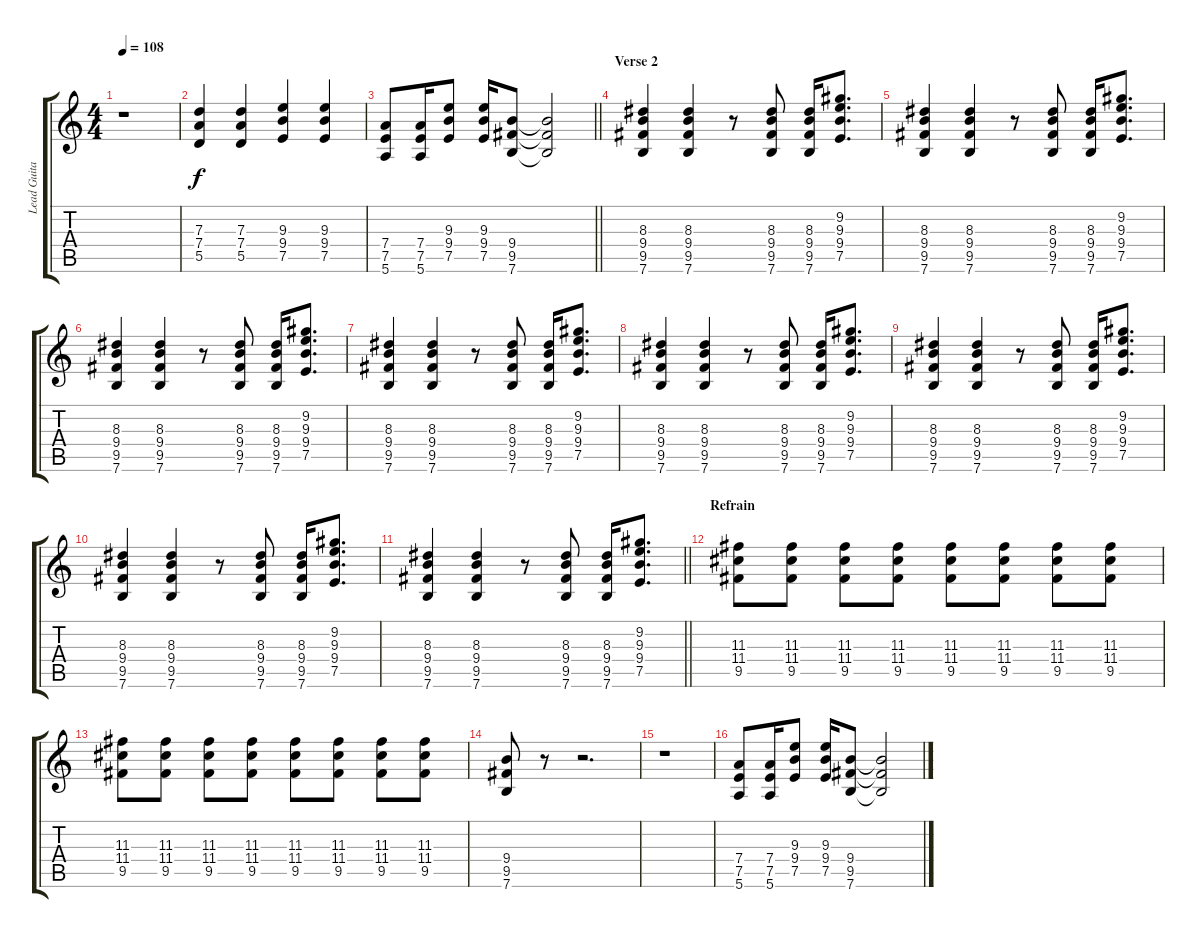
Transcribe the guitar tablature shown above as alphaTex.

\track ("Lead Guitar" "Lead Guita") {instrument distortionguitar}
\staff {score tabs}
\tuning (E4 B3 G3 D3 A2 E2) {hide}
\ts (4 4)
\tempo 108
\clef g2
\ks c
r.1{dy f} |
(7.3 7.4 5.5).4 (7.3 7.4 5.5).4 (9.3 9.4 7.5).4 (9.3 9.4 7.5).4 |
\barLineRight lightlight
(7.4 7.5 5.6).8 (7.4 7.5 5.6).16 (9.3 9.4 7.5).8 (9.3 9.4 7.5).16 (9.4 9.5 7.6).8 (9.4{t} 9.5{t} 7.6{t}).2 |
\section ("" "Verse 2")
(8.3 9.4 9.5 7.6).4 (8.3 9.4 9.5 7.6).4 r.8 (8.3 9.4 9.5 7.6).8 (8.3 9.4 9.5 7.6).16 (9.2 9.3 9.4 7.5).8{d} |
(8.3 9.4 9.5 7.6).4 (8.3 9.4 9.5 7.6).4 r.8 (8.3 9.4 9.5 7.6).8 (8.3 9.4 9.5 7.6).16 (9.2 9.3 9.4 7.5).8{d} |
(8.3 9.4 9.5 7.6).4 (8.3 9.4 9.5 7.6).4 r.8 (8.3 9.4 9.5 7.6).8 (8.3 9.4 9.5 7.6).16 (9.2 9.3 9.4 7.5).8{d} |
(8.3 9.4 9.5 7.6).4 (8.3 9.4 9.5 7.6).4 r.8 (8.3 9.4 9.5 7.6).8 (8.3 9.4 9.5 7.6).16 (9.2 9.3 9.4 7.5).8{d} |
(8.3 9.4 9.5 7.6).4 (8.3 9.4 9.5 7.6).4 r.8 (8.3 9.4 9.5 7.6).8 (8.3 9.4 9.5 7.6).16 (9.2 9.3 9.4 7.5).8{d} |
(8.3 9.4 9.5 7.6).4 (8.3 9.4 9.5 7.6).4 r.8 (8.3 9.4 9.5 7.6).8 (8.3 9.4 9.5 7.6).16 (9.2 9.3 9.4 7.5).8{d} |
(8.3 9.4 9.5 7.6).4 (8.3 9.4 9.5 7.6).4 r.8 (8.3 9.4 9.5 7.6).8 (8.3 9.4 9.5 7.6).16 (9.2 9.3 9.4 7.5).8{d} |
\barLineRight lightlight
(8.3 9.4 9.5 7.6).4 (8.3 9.4 9.5 7.6).4 r.8 (8.3 9.4 9.5 7.6).8 (8.3 9.4 9.5 7.6).16 (9.2 9.3 9.4 7.5).8{d} |
\section ("" "Refrain")
(11.3 11.4 9.5).8 (11.3 11.4 9.5).8 (11.3 11.4 9.5).8 (11.3 11.4 9.5).8 (11.3 11.4 9.5).8 (11.3 11.4 9.5).8 (11.3 11.4 9.5).8 (11.3 11.4 9.5).8 |
(11.3 11.4 9.5).8 (11.3 11.4 9.5).8 (11.3 11.4 9.5).8 (11.3 11.4 9.5).8 (11.3 11.4 9.5).8 (11.3 11.4 9.5).8 (11.3 11.4 9.5).8 (11.3 11.4 9.5).8 |
(9.4 9.5 7.6).8 r.8 r.2{d} |
r.1 |
(7.4 7.5 5.6).8 (7.4 7.5 5.6).16 (9.3 9.4 7.5).8 (9.3 9.4 7.5).16 (9.4 9.5 7.6).8 (9.4{t} 9.5{t} 7.6{t}).2
